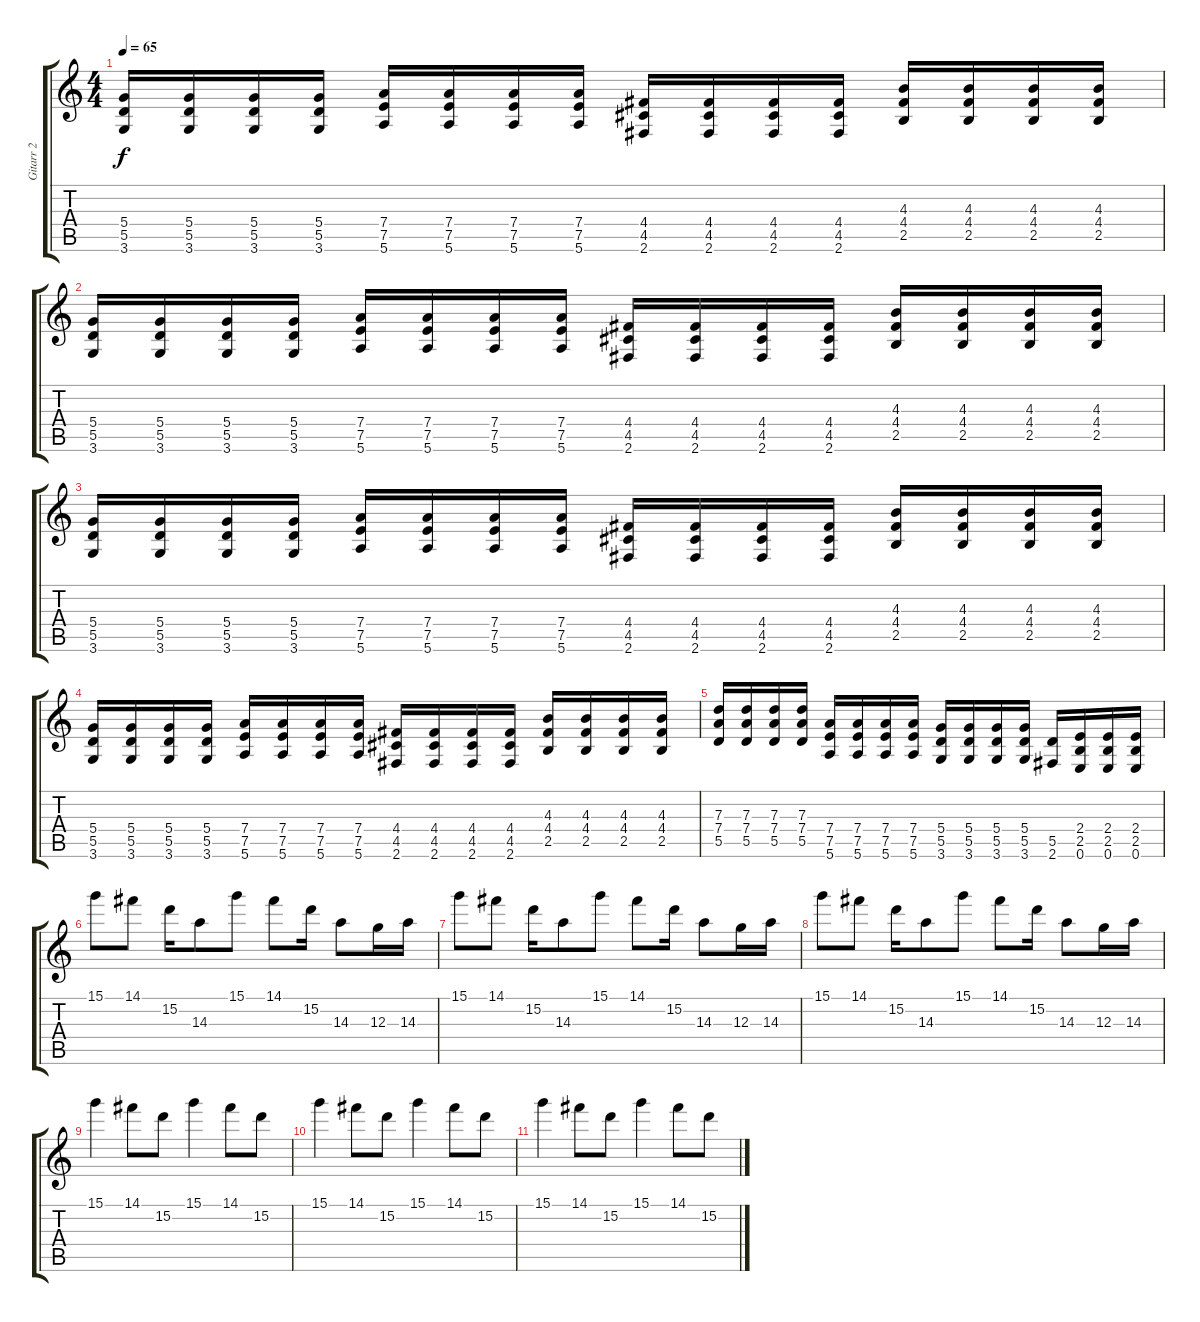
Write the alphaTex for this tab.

\track ("Gitarr 2" "Gitarr 2") {instrument distortionguitar}
\staff {score tabs}
\tuning (E4 B3 G3 D3 A2 E2) {hide}
\ts (4 4)
\tempo 65
\clef g2
\ks c
(5.4 5.5 3.6).16{dy f} (5.4 5.5 3.6).16 (5.4 5.5 3.6).16 (5.4 5.5 3.6).16 (7.4 7.5 5.6).16 (7.4 7.5 5.6).16 (7.4 7.5 5.6).16 (7.4 7.5 5.6).16 (4.4 4.5 2.6).16 (4.4 4.5 2.6).16 (4.4 4.5 2.6).16 (4.4 4.5 2.6).16 (4.3 4.4 2.5).16 (4.3 4.4 2.5).16 (4.3 4.4 2.5).16 (4.3 4.4 2.5).16 |
(5.4 5.5 3.6).16 (5.4 5.5 3.6).16 (5.4 5.5 3.6).16 (5.4 5.5 3.6).16 (7.4 7.5 5.6).16 (7.4 7.5 5.6).16 (7.4 7.5 5.6).16 (7.4 7.5 5.6).16 (4.4 4.5 2.6).16 (4.4 4.5 2.6).16 (4.4 4.5 2.6).16 (4.4 4.5 2.6).16 (4.3 4.4 2.5).16 (4.3 4.4 2.5).16 (4.3 4.4 2.5).16 (4.3 4.4 2.5).16 |
(5.4 5.5 3.6).16 (5.4 5.5 3.6).16 (5.4 5.5 3.6).16 (5.4 5.5 3.6).16 (7.4 7.5 5.6).16 (7.4 7.5 5.6).16 (7.4 7.5 5.6).16 (7.4 7.5 5.6).16 (4.4 4.5 2.6).16 (4.4 4.5 2.6).16 (4.4 4.5 2.6).16 (4.4 4.5 2.6).16 (4.3 4.4 2.5).16 (4.3 4.4 2.5).16 (4.3 4.4 2.5).16 (4.3 4.4 2.5).16 |
(5.4 5.5 3.6).16 (5.4 5.5 3.6).16 (5.4 5.5 3.6).16 (5.4 5.5 3.6).16 (7.4 7.5 5.6).16 (7.4 7.5 5.6).16 (7.4 7.5 5.6).16 (7.4 7.5 5.6).16 (4.4 4.5 2.6).16 (4.4 4.5 2.6).16 (4.4 4.5 2.6).16 (4.4 4.5 2.6).16 (4.3 4.4 2.5).16 (4.3 4.4 2.5).16 (4.3 4.4 2.5).16 (4.3 4.4 2.5).16 |
(7.3 7.4 5.5).16 (7.3 7.4 5.5).16 (7.3 7.4 5.5).16 (7.3 7.4 5.5).16 (7.4 7.5 5.6).16 (7.4 7.5 5.6).16 (7.4 7.5 5.6).16 (7.4 7.5 5.6).16 (5.4 5.5 3.6).16 (5.4 5.5 3.6).16 (5.4 5.5 3.6).16 (5.4 5.5 3.6).16 (5.5 2.6).16 (2.4 2.5 0.6).16 (2.4 2.5 0.6).16 (2.4 2.5 0.6).16 |
15.1.8{volume 16} 14.1.8 15.2.16 14.3.8 15.1.8 14.1.8 15.2.16 14.3.8 12.3.16 14.3.16 |
15.1.8{volume 16} 14.1.8 15.2.16 14.3.8 15.1.8 14.1.8 15.2.16 14.3.8 12.3.16 14.3.16 |
15.1.8{volume 16} 14.1.8 15.2.16 14.3.8 15.1.8 14.1.8 15.2.16 14.3.8 12.3.16 14.3.16 |
15.1.4 14.1.8 15.2.8 15.1.4 14.1.8 15.2.8 |
15.1.4{volume 4} 14.1.8 15.2.8 15.1.4 14.1.8 15.2.8 |
15.1.4{volume 2} 14.1.8 15.2.8 15.1.4 14.1.8 15.2.8
